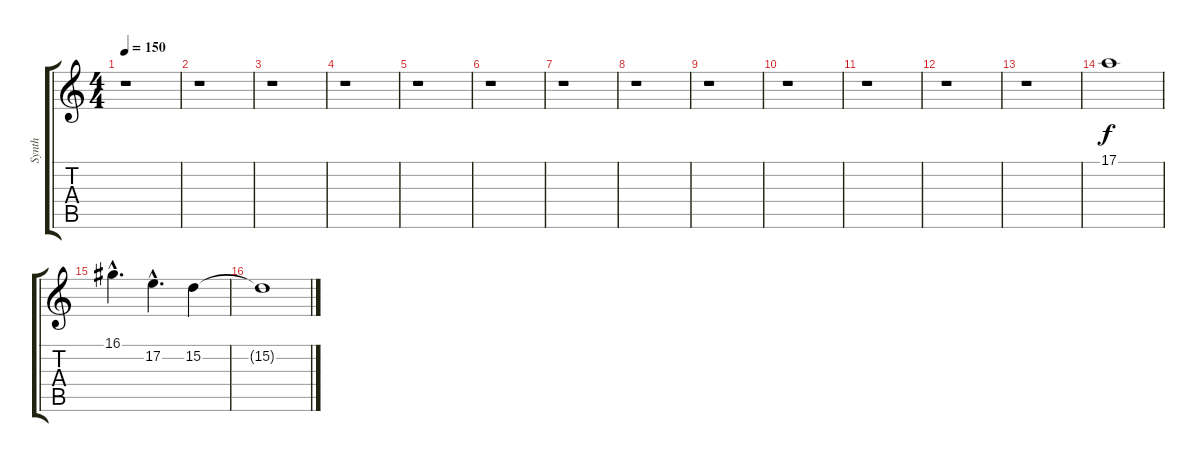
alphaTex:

\track ("Synth" "Synth") {instrument synthstrings1}
\staff {score tabs}
\tuning (E4 B3 G3 D3 A2 E2) {hide}
\ts (4 4)
\tempo 150
\clef g2
\ks c
r.1{dy f instrument synthstrings1} |
r.1 |
r.1 |
r.1 |
r.1 |
r.1 |
r.1 |
r.1 |
r.1 |
r.1 |
r.1 |
r.1 |
r.1 |
17.1.1 |
16.1{hac}.4{d} 17.2{hac}.4{d} 15.2.4 |
15.2{t}.1
